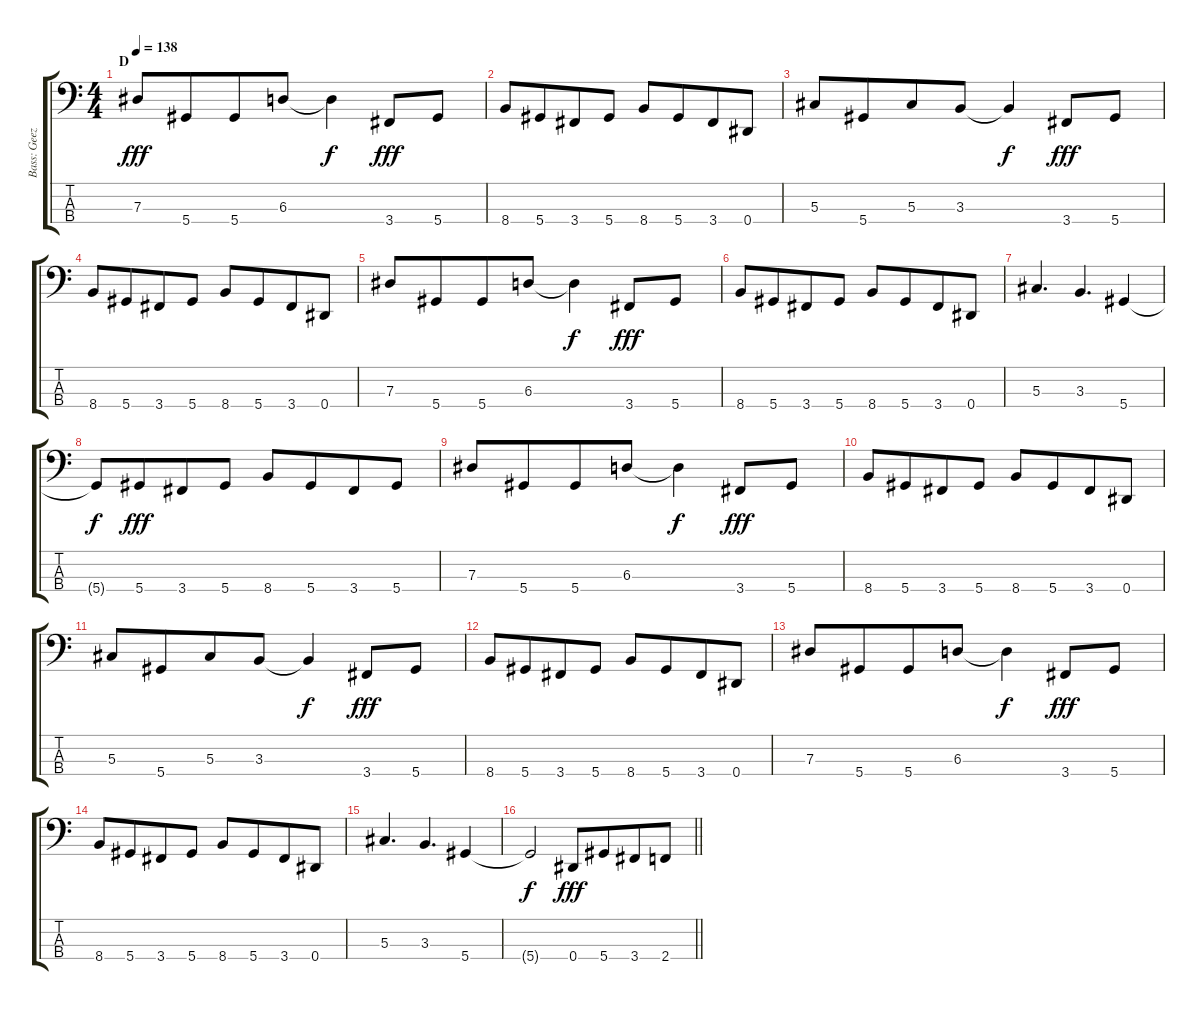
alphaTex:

\track ("Bass: Geezer" "Bass: Geez") {instrument electricbassfinger}
\staff {score tabs}
\tuning (Gb2 Db2 Ab1 Eb1) {hide}
\ts (4 4)
\section ("" "D")
\tempo 138
\clef f4
\ks c
7.3.8{dy fff} 5.4.8{beam merge} 5.4.8 6.3.8 6.3{t}.4{dy f} 3.4.8{dy fff} 5.4.8 |
8.4.8 5.4.8{beam merge} 3.4.8 5.4.8 8.4.8 5.4.8{beam merge} 3.4.8 0.4.8 |
5.3.8 5.4.8{beam merge} 5.3.8 3.3.8 3.3{t}.4{dy f} 3.4.8{dy fff} 5.4.8 |
8.4.8 5.4.8{beam merge} 3.4.8 5.4.8 8.4.8 5.4.8{beam merge} 3.4.8 0.4.8 |
7.3.8 5.4.8{beam merge} 5.4.8 6.3.8 6.3{t}.4{dy f} 3.4.8{dy fff} 5.4.8 |
8.4.8 5.4.8{beam merge} 3.4.8 5.4.8 8.4.8 5.4.8{beam merge} 3.4.8 0.4.8 |
5.3.4{d} 3.3.4{d} 5.4.4 |
5.4{t}.8{dy f} 5.4.8{dy fff beam merge} 3.4.8 5.4.8 8.4.8 5.4.8{beam merge} 3.4.8 5.4.8 |
7.3.8 5.4.8{beam merge} 5.4.8 6.3.8 6.3{t}.4{dy f} 3.4.8{dy fff} 5.4.8 |
8.4.8 5.4.8{beam merge} 3.4.8 5.4.8 8.4.8 5.4.8{beam merge} 3.4.8 0.4.8 |
5.3.8 5.4.8{beam merge} 5.3.8 3.3.8 3.3{t}.4{dy f} 3.4.8{dy fff} 5.4.8 |
8.4.8 5.4.8{beam merge} 3.4.8 5.4.8 8.4.8 5.4.8{beam merge} 3.4.8 0.4.8 |
7.3.8 5.4.8{beam merge} 5.4.8 6.3.8 6.3{t}.4{dy f} 3.4.8{dy fff} 5.4.8 |
8.4.8 5.4.8{beam merge} 3.4.8 5.4.8 8.4.8 5.4.8{beam merge} 3.4.8 0.4.8 |
5.3.4{d} 3.3.4{d} 5.4.4 |
\barLineRight lightlight
5.4{t}.2{dy f} 0.4.8{dy fff} 5.4.8{beam merge} 3.4.8 2.4.8
